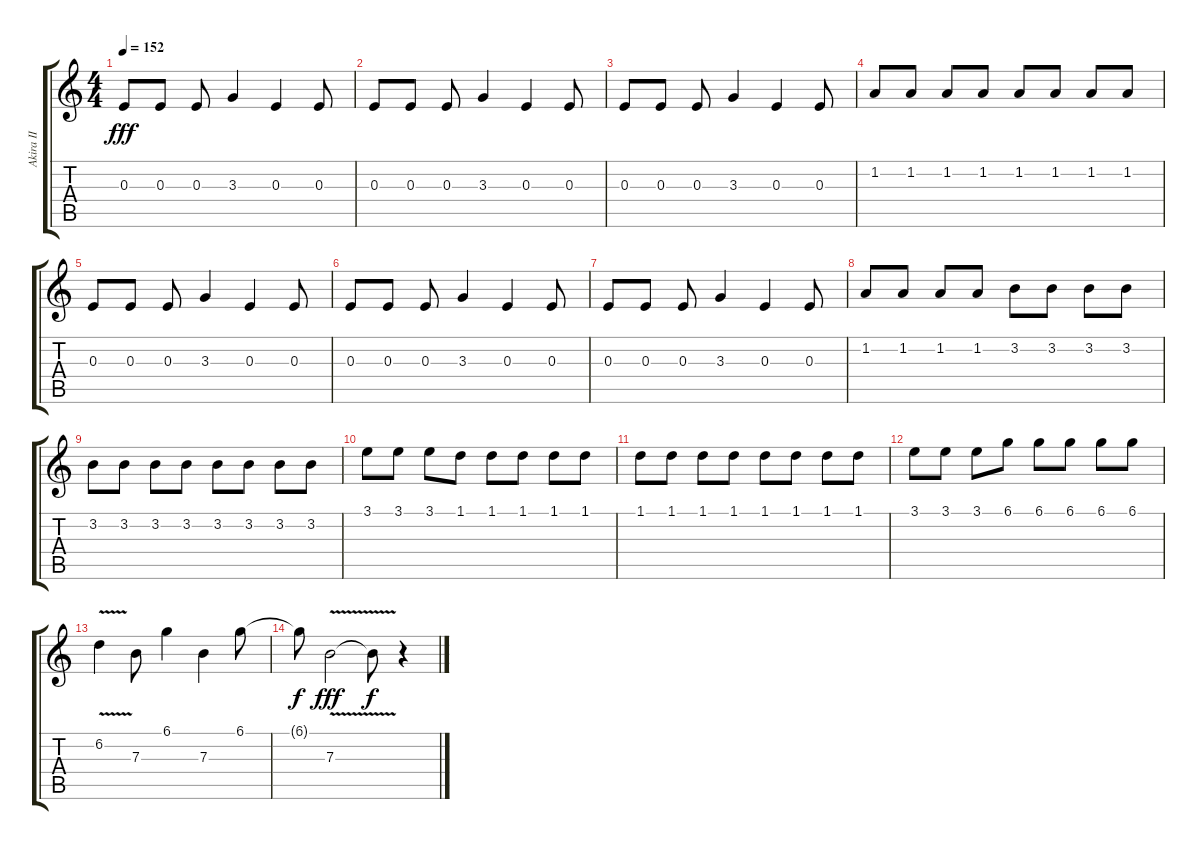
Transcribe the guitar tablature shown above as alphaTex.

\track ("Akira II" "Akira II") {instrument electricguitarclean}
\staff {score tabs}
\tuning (Db4 Ab3 E3 B2 Gb2 B1) {hide}
\ts (4 4)
\tempo 152
\clef g2
\ks c
0.3.8{dy fff} 0.3.8 0.3.8 3.3.4 0.3.4 0.3.8 |
0.3.8 0.3.8 0.3.8 3.3.4 0.3.4 0.3.8 |
0.3.8 0.3.8 0.3.8 3.3.4 0.3.4 0.3.8 |
1.2.8 1.2.8 1.2.8 1.2.8 1.2.8 1.2.8 1.2.8 1.2.8 |
0.3.8 0.3.8 0.3.8 3.3.4 0.3.4 0.3.8 |
0.3.8 0.3.8 0.3.8 3.3.4 0.3.4 0.3.8 |
0.3.8 0.3.8 0.3.8 3.3.4 0.3.4 0.3.8 |
1.2.8 1.2.8 1.2.8 1.2.8 3.2.8 3.2.8 3.2.8 3.2.8 |
3.2.8 3.2.8 3.2.8 3.2.8 3.2.8 3.2.8 3.2.8 3.2.8 |
3.1.8 3.1.8 3.1.8 1.1.8 1.1.8 1.1.8 1.1.8 1.1.8 |
1.1.8 1.1.8 1.1.8 1.1.8 1.1.8 1.1.8 1.1.8 1.1.8 |
3.1.8 3.1.8 3.1.8 6.1.8 6.1.8 6.1.8 6.1.8 6.1.8 |
6.2{v}.4 7.3.8 6.1.4 7.3.4 6.1.8 |
6.1{t}.8{dy f} 7.3{v}.2{dy fff} 7.3{t}.8{dy f} r.4
